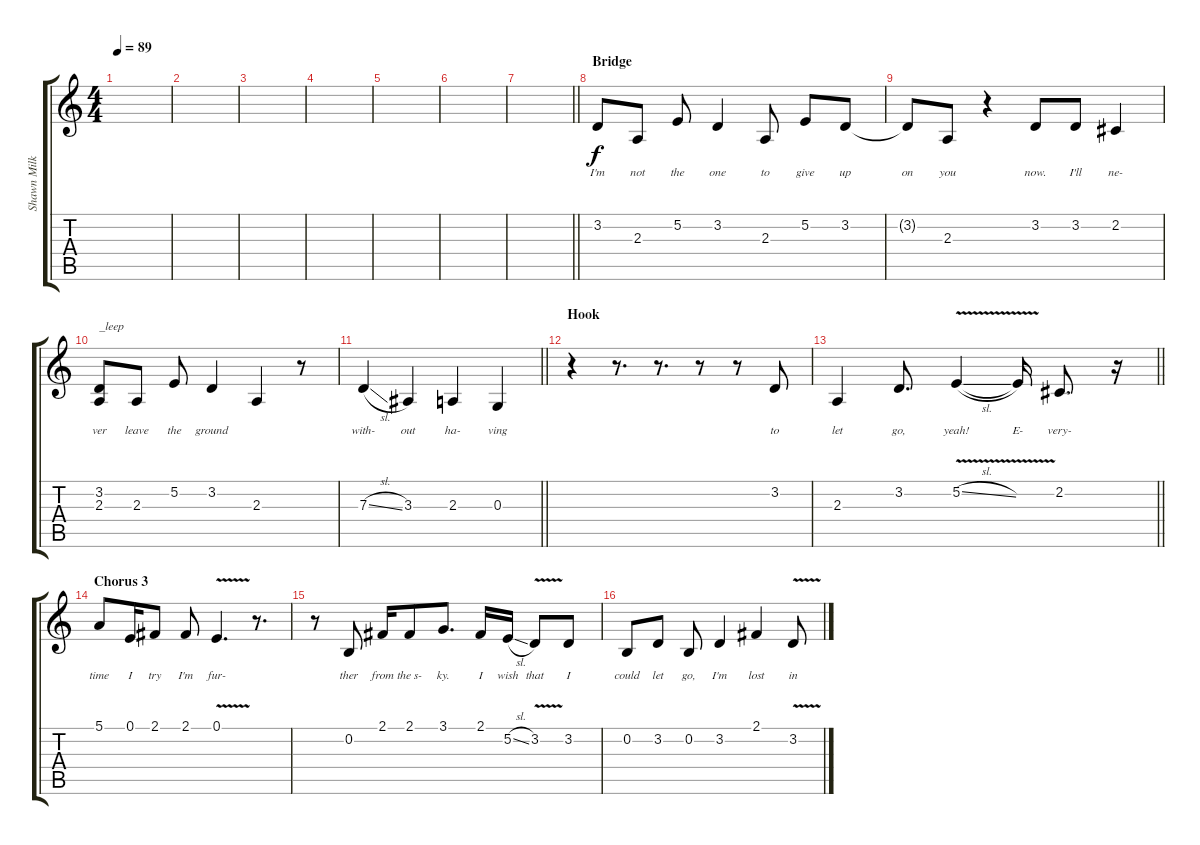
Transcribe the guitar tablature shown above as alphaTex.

\track ("Shawn Milke [Vocals]" "Shawn Milk") {instrument clarinet}
\staff {score tabs}
\tuning (E4 B3 G3 D3 A2 E2) {hide}
\ts (4 4)
\tempo 89
\clef g2
\ks c
|
|
|
|
|
|
\barLineRight lightlight
|
\section ("" "Bridge")
3.2.8{lyrics (0 "I'm") lyrics (1 "") lyrics (2 "") lyrics (3 "") lyrics (4 "") volume 15 balance 8 instrument clarinet} 2.3.8{lyrics (0 "not") lyrics (1 "") lyrics (2 "") lyrics (3 "") lyrics (4 "")} 5.2.8{lyrics (0 "the") lyrics (1 "") lyrics (2 "") lyrics (3 "") lyrics (4 "")} 3.2.4{lyrics (0 "one") lyrics (1 "") lyrics (2 "") lyrics (3 "") lyrics (4 "")} 2.3.8{lyrics (0 "to") lyrics (1 "") lyrics (2 "") lyrics (3 "") lyrics (4 "")} 5.2.8{lyrics (0 "give") lyrics (1 "") lyrics (2 "") lyrics (3 "") lyrics (4 "")} 3.2.8{lyrics (0 "up") lyrics (1 "") lyrics (2 "") lyrics (3 "") lyrics (4 "")} |
3.2{t}.8{lyrics (0 "on") lyrics (1 "") lyrics (2 "") lyrics (3 "") lyrics (4 "")} 2.3.8{lyrics (0 "you") lyrics (1 "") lyrics (2 "") lyrics (3 "") lyrics (4 "")} r.4 3.2.8{lyrics (0 "now.") lyrics (1 "") lyrics (2 "") lyrics (3 "") lyrics (4 "")} 3.2.8{lyrics (0 "I'll") lyrics (1 "") lyrics (2 "") lyrics (3 "") lyrics (4 "")} 2.2.4{lyrics (0 "ne-") lyrics (1 "") lyrics (2 "") lyrics (3 "") lyrics (4 "")} |
(3.2 2.3).8{txt "_leep" lyrics (0 "ver") lyrics (1 "") lyrics (2 "") lyrics (3 "") lyrics (4 "")} 2.3.8{lyrics (0 "leave") lyrics (1 "") lyrics (2 "") lyrics (3 "") lyrics (4 "")} 5.2.8{lyrics (0 "the") lyrics (1 "") lyrics (2 "") lyrics (3 "") lyrics (4 "")} 3.2.4{lyrics (0 "ground") lyrics (1 "") lyrics (2 "") lyrics (3 "") lyrics (4 "")} 2.3.4{lyrics (0 "") lyrics (1 "") lyrics (2 "") lyrics (3 "") lyrics (4 "")} r.8 |
\barLineRight lightlight
7.3{sl}.4{lyrics (0 "with-") lyrics (1 "") lyrics (2 "") lyrics (3 "") lyrics (4 "")} 3.3.4{lyrics (0 "out") lyrics (1 "") lyrics (2 "") lyrics (3 "") lyrics (4 "")} 2.3.4{lyrics (0 "ha-") lyrics (1 "") lyrics (2 "") lyrics (3 "") lyrics (4 "")} 0.3.4{lyrics (0 "ving") lyrics (1 "") lyrics (2 "") lyrics (3 "") lyrics (4 "")} |
\section ("" "Hook")
r.4 r.8{d} r.8{d} r.8 r.8 3.2.8{lyrics (0 "to") lyrics (1 "") lyrics (2 "") lyrics (3 "") lyrics (4 "")} |
\barLineRight lightlight
2.3.4{lyrics (0 "let") lyrics (1 "") lyrics (2 "") lyrics (3 "") lyrics (4 "")} 3.2.8{d lyrics (0 "go,") lyrics (1 "") lyrics (2 "") lyrics (3 "") lyrics (4 "")} 5.2{v sl}.4{lyrics (0 "yeah!") lyrics (1 "") lyrics (2 "") lyrics (3 "") lyrics (4 "")} 5.2{t}.16{lyrics (0 "E-") lyrics (1 "") lyrics (2 "") lyrics (3 "") lyrics (4 "")} 2.2.8{d lyrics (0 "very-") lyrics (1 "") lyrics (2 "") lyrics (3 "") lyrics (4 "")} r.16 |
\section ("" "Chorus 3")
5.1.8{lyrics (0 "time") lyrics (1 "") lyrics (2 "") lyrics (3 "") lyrics (4 "")} 0.1.16{lyrics (0 "I") lyrics (1 "") lyrics (2 "") lyrics (3 "") lyrics (4 "")} 2.1.8{lyrics (0 "try") lyrics (1 "") lyrics (2 "") lyrics (3 "") lyrics (4 "")} 2.1.8{lyrics (0 "I'm") lyrics (1 "") lyrics (2 "") lyrics (3 "") lyrics (4 "")} 0.1{v}.4{d lyrics (0 "fur-") lyrics (1 "") lyrics (2 "") lyrics (3 "") lyrics (4 "")} r.8{d} |
r.8 0.2.8{lyrics (0 "ther") lyrics (1 "") lyrics (2 "") lyrics (3 "") lyrics (4 "")} 2.1.16{lyrics (0 "from") lyrics (1 "") lyrics (2 "") lyrics (3 "") lyrics (4 "")} 2.1.8{lyrics (0 "the s-") lyrics (1 "") lyrics (2 "") lyrics (3 "") lyrics (4 "")} 3.1.8{d lyrics (0 "ky.") lyrics (1 "") lyrics (2 "") lyrics (3 "") lyrics (4 "")} 2.1.16{lyrics (0 "I") lyrics (1 "") lyrics (2 "") lyrics (3 "") lyrics (4 "")} 5.2{sl}.16{lyrics (0 "wish") lyrics (1 "") lyrics (2 "") lyrics (3 "") lyrics (4 "")} 3.2{v}.8{lyrics (0 "that") lyrics (1 "") lyrics (2 "") lyrics (3 "") lyrics (4 "")} 3.2.8{lyrics (0 "I") lyrics (1 "") lyrics (2 "") lyrics (3 "") lyrics (4 "")} |
0.2.8{lyrics (0 "could") lyrics (1 "") lyrics (2 "") lyrics (3 "") lyrics (4 "")} 3.2.8{lyrics (0 "let") lyrics (1 "") lyrics (2 "") lyrics (3 "") lyrics (4 "")} 0.2.8{lyrics (0 "go,") lyrics (1 "") lyrics (2 "") lyrics (3 "") lyrics (4 "")} 3.2.4{lyrics (0 "I'm") lyrics (1 "") lyrics (2 "") lyrics (3 "") lyrics (4 "")} 2.1.4{lyrics (0 "lost") lyrics (1 "") lyrics (2 "") lyrics (3 "") lyrics (4 "")} 3.2{v}.8{lyrics (0 "in") lyrics (1 "") lyrics (2 "") lyrics (3 "") lyrics (4 "")}
